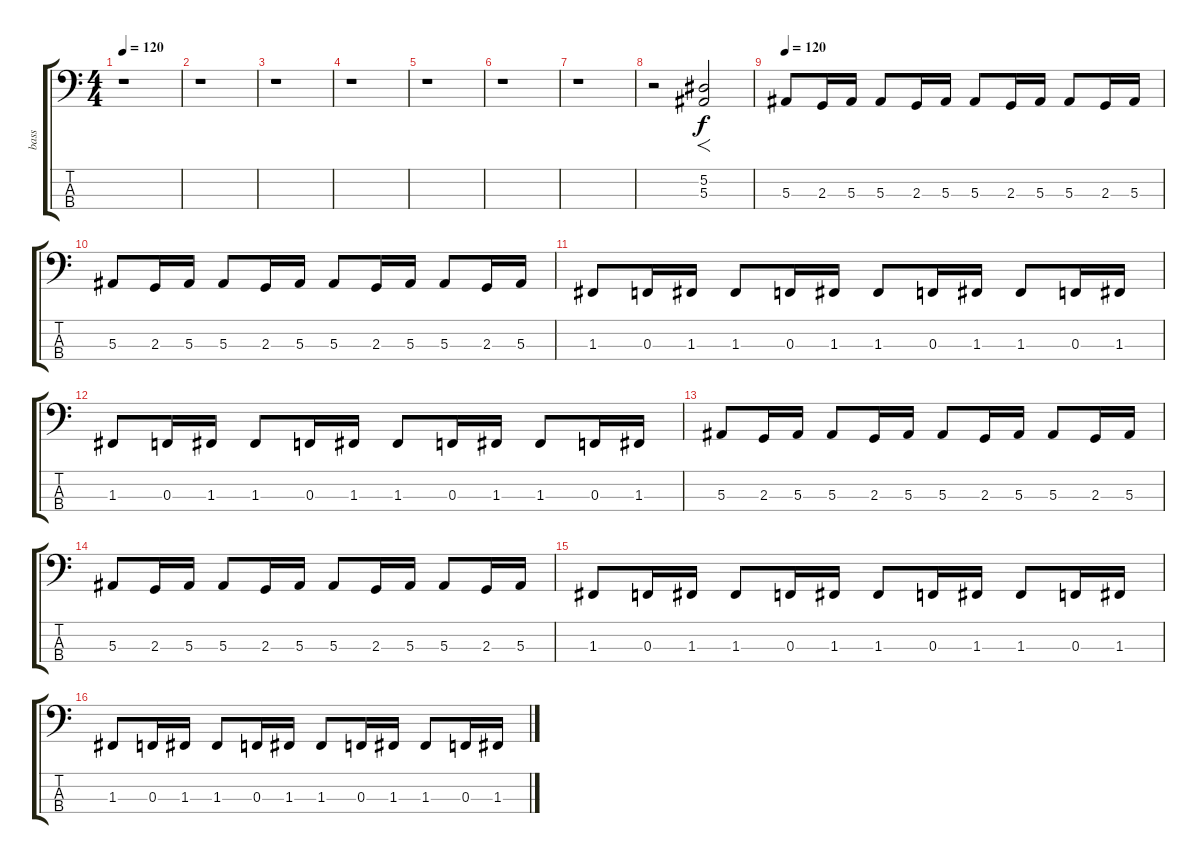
\track ("bass" "bass") {instrument electricbasspick}
\staff {score tabs}
\tuning (Eb2 Bb1 F1 C1) {hide}
\ts (4 4)
\tempo 120
\clef f4
\ks c
r.1{dy f instrument electricbasspick} |
r.1 |
r.1 |
r.1 |
r.1 |
r.1 |
r.1 |
r.2 (5.2 5.3).2{f} |
\tempo 120
5.3.8 2.3.16 5.3.16 5.3.8 2.3.16 5.3.16 5.3.8 2.3.16 5.3.16 5.3.8 2.3.16 5.3.16 |
5.3.8 2.3.16 5.3.16 5.3.8 2.3.16 5.3.16 5.3.8 2.3.16 5.3.16 5.3.8 2.3.16 5.3.16 |
1.3.8 0.3.16 1.3.16 1.3.8 0.3.16 1.3.16 1.3.8 0.3.16 1.3.16 1.3.8 0.3.16 1.3.16 |
1.3.8 0.3.16 1.3.16 1.3.8 0.3.16 1.3.16 1.3.8 0.3.16 1.3.16 1.3.8 0.3.16 1.3.16 |
5.3.8 2.3.16 5.3.16 5.3.8 2.3.16 5.3.16 5.3.8 2.3.16 5.3.16 5.3.8 2.3.16 5.3.16 |
5.3.8 2.3.16 5.3.16 5.3.8 2.3.16 5.3.16 5.3.8 2.3.16 5.3.16 5.3.8 2.3.16 5.3.16 |
1.3.8 0.3.16 1.3.16 1.3.8 0.3.16 1.3.16 1.3.8 0.3.16 1.3.16 1.3.8 0.3.16 1.3.16 |
1.3.8 0.3.16 1.3.16 1.3.8 0.3.16 1.3.16 1.3.8 0.3.16 1.3.16 1.3.8 0.3.16 1.3.16
